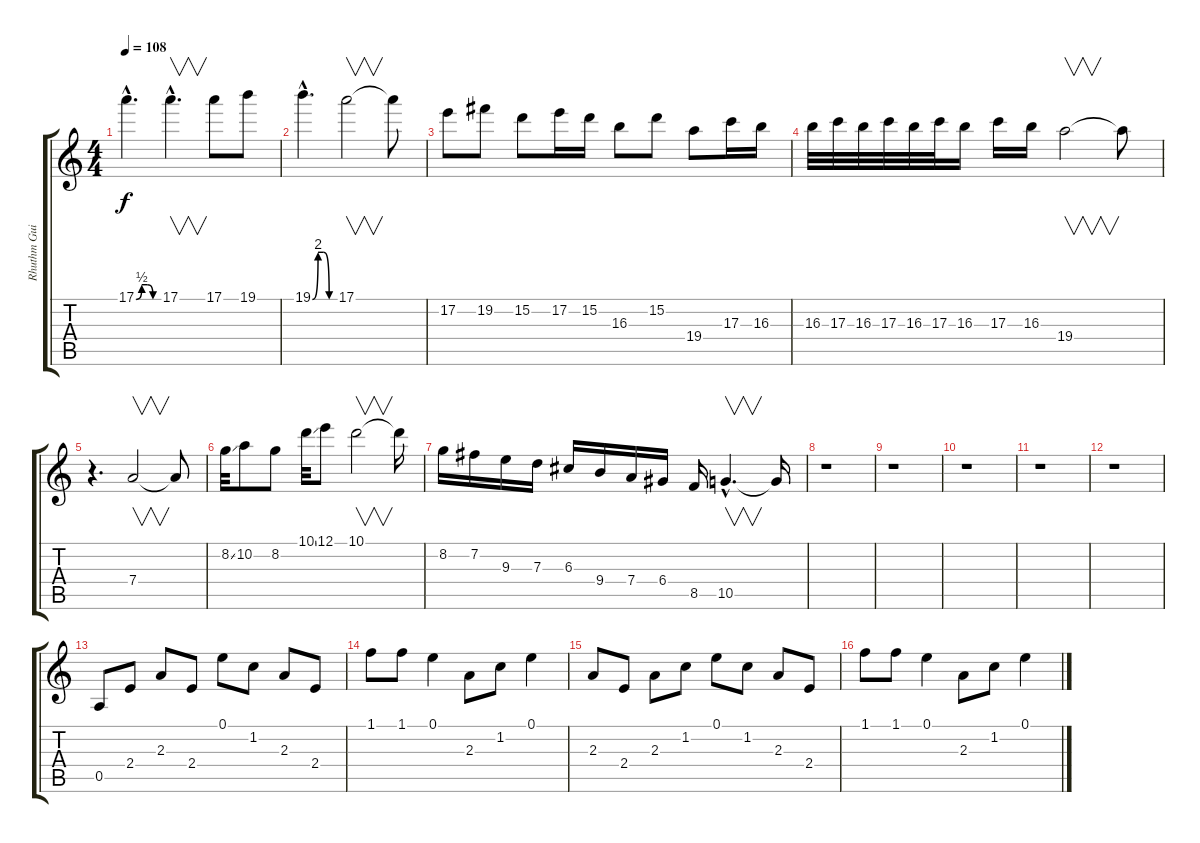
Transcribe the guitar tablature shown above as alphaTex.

\track ("Rhuthm Guitar" "Rhuthm Gui") {instrument acousticguitarsteel}
\staff {score tabs}
\tuning (E4 B3 G3 D3 A2 E2) {hide}
\ts (4 4)
\tempo 108
\clef g2
\ks c
17.1{be (custom 0 0 15 2 30 2 45 0 60 0) hac}.4{d dy f} 17.1{hac}.4{v d} 17.1.8 19.1.8 |
19.1{be (custom 0 0 15 8 30 8 45 0 60 0) hac}.4{d} 17.1.2{v} 17.1{t}.8 |
17.2.8 19.2.8 15.2.8 17.2.16 15.2.16 16.3.8 15.2.8 19.4.8 17.3.16 16.3.16 |
16.3.32 17.3.32 16.3.32 17.3.32 16.3.32 17.3.32 16.3.16 17.3.16 16.3.16 19.4.2{v} 19.4{t}.8 |
r.4{d} 7.4.2{v} 7.4{t}.8 |
8.2{ss}.32 10.2.8 8.2.8 10.1{ss}.32 12.1.8 10.1.2{v} 10.1{t}.16 |
8.2.16 7.2.16 9.3.16 7.3.16 6.3.16 9.4.16 7.4.16 6.4.16 8.5.16 10.5{hac}.4{v d} 10.5{t}.16 |
r.1 |
r.1 |
r.1 |
r.1 |
r.1 |
0.5.8 2.4.8 2.3.8 2.4.8 0.1.8 1.2.8 2.3.8 2.4.8 |
1.1.8 1.1.8 0.1.4 2.3.8 1.2.8 0.1.4 |
2.3.8 2.4.8 2.3.8 1.2.8 0.1.8 1.2.8 2.3.8 2.4.8 |
1.1.8 1.1.8 0.1.4 2.3.8 1.2.8 0.1.4
